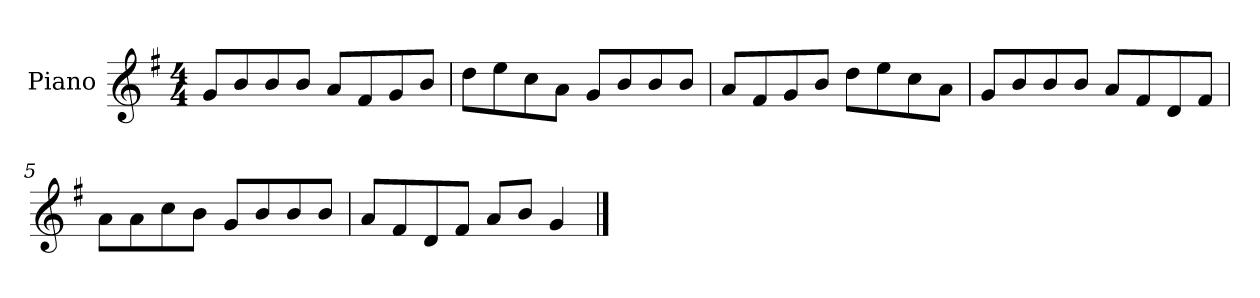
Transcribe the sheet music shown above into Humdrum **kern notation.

**kern
*part1
*staff1
*I"Piano
*I'P-no
*clefG2
*k[f#]
*M4/4
*MM90
=1
8g/L
8b/
8b/
8b/J
8a/L
8f#/
8g/
8b/J
=2
8dd\L
8ee\
8cc\
8a\J
8g/L
8b/
8b/
8b/J
=3
8a/L
8f#/
8g/
8b/J
8dd\L
8ee\
8cc\
8a\J
=4
8g/L
8b/
8b/
8b/J
8a/L
8f#/
8d/
8f#/J
=5
8a\L
8a\
8cc\
8b\J
8g/L
8b/
8b/
8b/J
!!LO:LB:g=z
=6
8a/L
8f#/
8d/
8f#/J
8a/L
8b/J
4g/
==
*-
